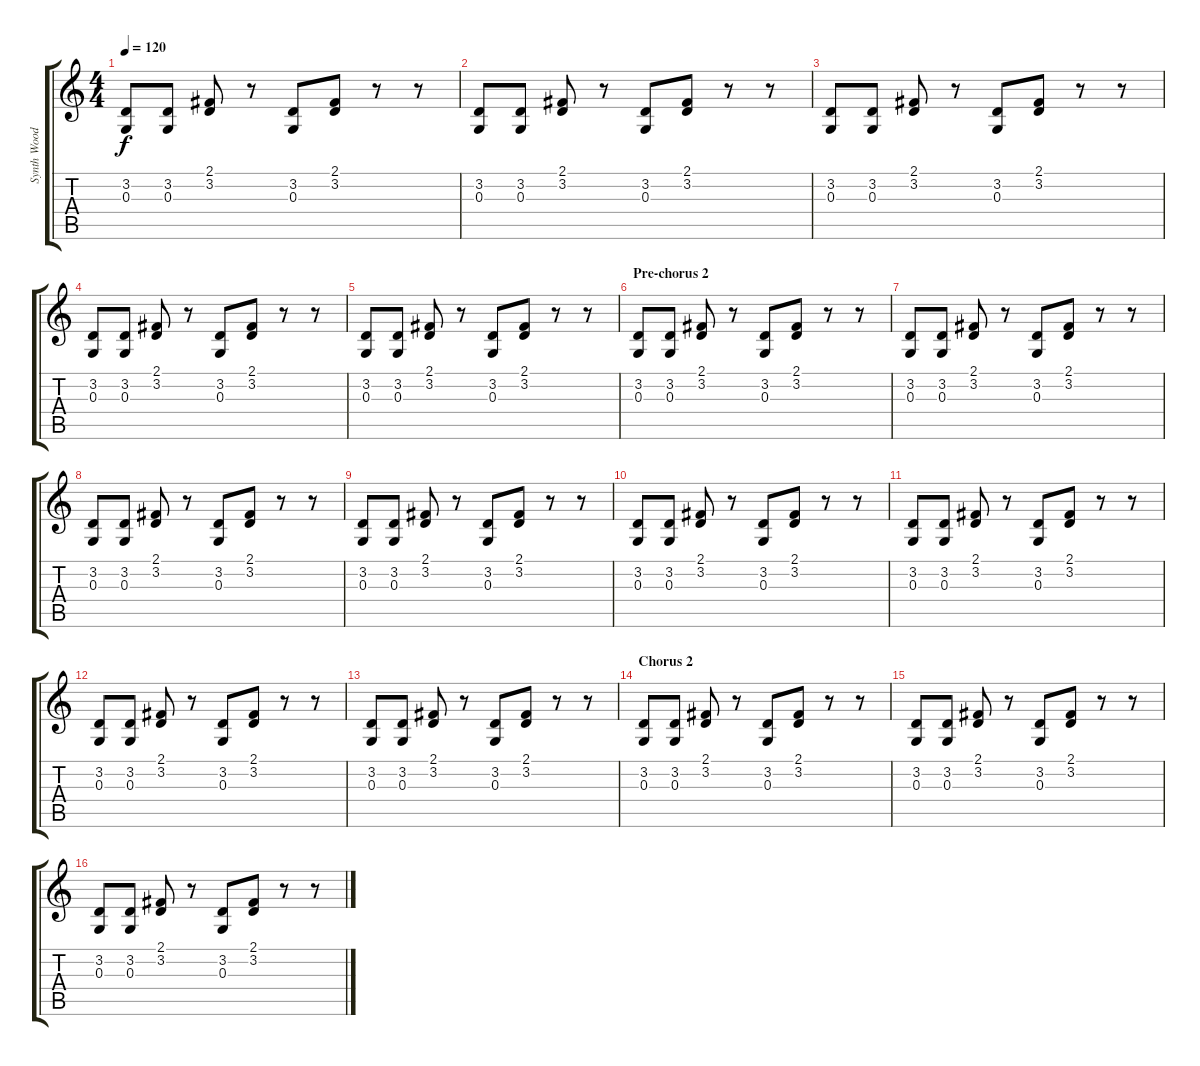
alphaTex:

\track ("Synth Woodblock" "Synth Wood") {instrument woodblock}
\staff {score tabs}
\tuning (E4 B3 G3 D3 A2 E2) {hide}
\ts (4 4)
\tempo 120
\clef g2
\ks c
(3.2 0.3).8{dy f} (3.2 0.3).8 (2.1 3.2).8 r.8 (3.2 0.3).8 (2.1 3.2).8 r.8 r.8 |
(3.2 0.3).8 (3.2 0.3).8 (2.1 3.2).8 r.8 (3.2 0.3).8 (2.1 3.2).8 r.8 r.8 |
(3.2 0.3).8 (3.2 0.3).8 (2.1 3.2).8 r.8 (3.2 0.3).8 (2.1 3.2).8 r.8 r.8 |
(3.2 0.3).8 (3.2 0.3).8 (2.1 3.2).8 r.8 (3.2 0.3).8 (2.1 3.2).8 r.8 r.8 |
(3.2 0.3).8 (3.2 0.3).8 (2.1 3.2).8 r.8 (3.2 0.3).8 (2.1 3.2).8 r.8 r.8 |
\section ("" "Pre-chorus 2")
(3.2 0.3).8 (3.2 0.3).8 (2.1 3.2).8 r.8 (3.2 0.3).8 (2.1 3.2).8 r.8 r.8 |
(3.2 0.3).8 (3.2 0.3).8 (2.1 3.2).8 r.8 (3.2 0.3).8 (2.1 3.2).8 r.8 r.8 |
(3.2 0.3).8 (3.2 0.3).8 (2.1 3.2).8 r.8 (3.2 0.3).8 (2.1 3.2).8 r.8 r.8 |
(3.2 0.3).8 (3.2 0.3).8 (2.1 3.2).8 r.8 (3.2 0.3).8 (2.1 3.2).8 r.8 r.8 |
(3.2 0.3).8 (3.2 0.3).8 (2.1 3.2).8 r.8 (3.2 0.3).8 (2.1 3.2).8 r.8 r.8 |
(3.2 0.3).8 (3.2 0.3).8 (2.1 3.2).8 r.8 (3.2 0.3).8 (2.1 3.2).8 r.8 r.8 |
(3.2 0.3).8 (3.2 0.3).8 (2.1 3.2).8 r.8 (3.2 0.3).8 (2.1 3.2).8 r.8 r.8 |
(3.2 0.3).8 (3.2 0.3).8 (2.1 3.2).8 r.8 (3.2 0.3).8 (2.1 3.2).8 r.8 r.8 |
\section ("" "Chorus 2")
(3.2 0.3).8 (3.2 0.3).8 (2.1 3.2).8 r.8 (3.2 0.3).8 (2.1 3.2).8 r.8 r.8 |
(3.2 0.3).8 (3.2 0.3).8 (2.1 3.2).8 r.8 (3.2 0.3).8 (2.1 3.2).8 r.8 r.8 |
(3.2 0.3).8 (3.2 0.3).8 (2.1 3.2).8 r.8 (3.2 0.3).8 (2.1 3.2).8 r.8 r.8
